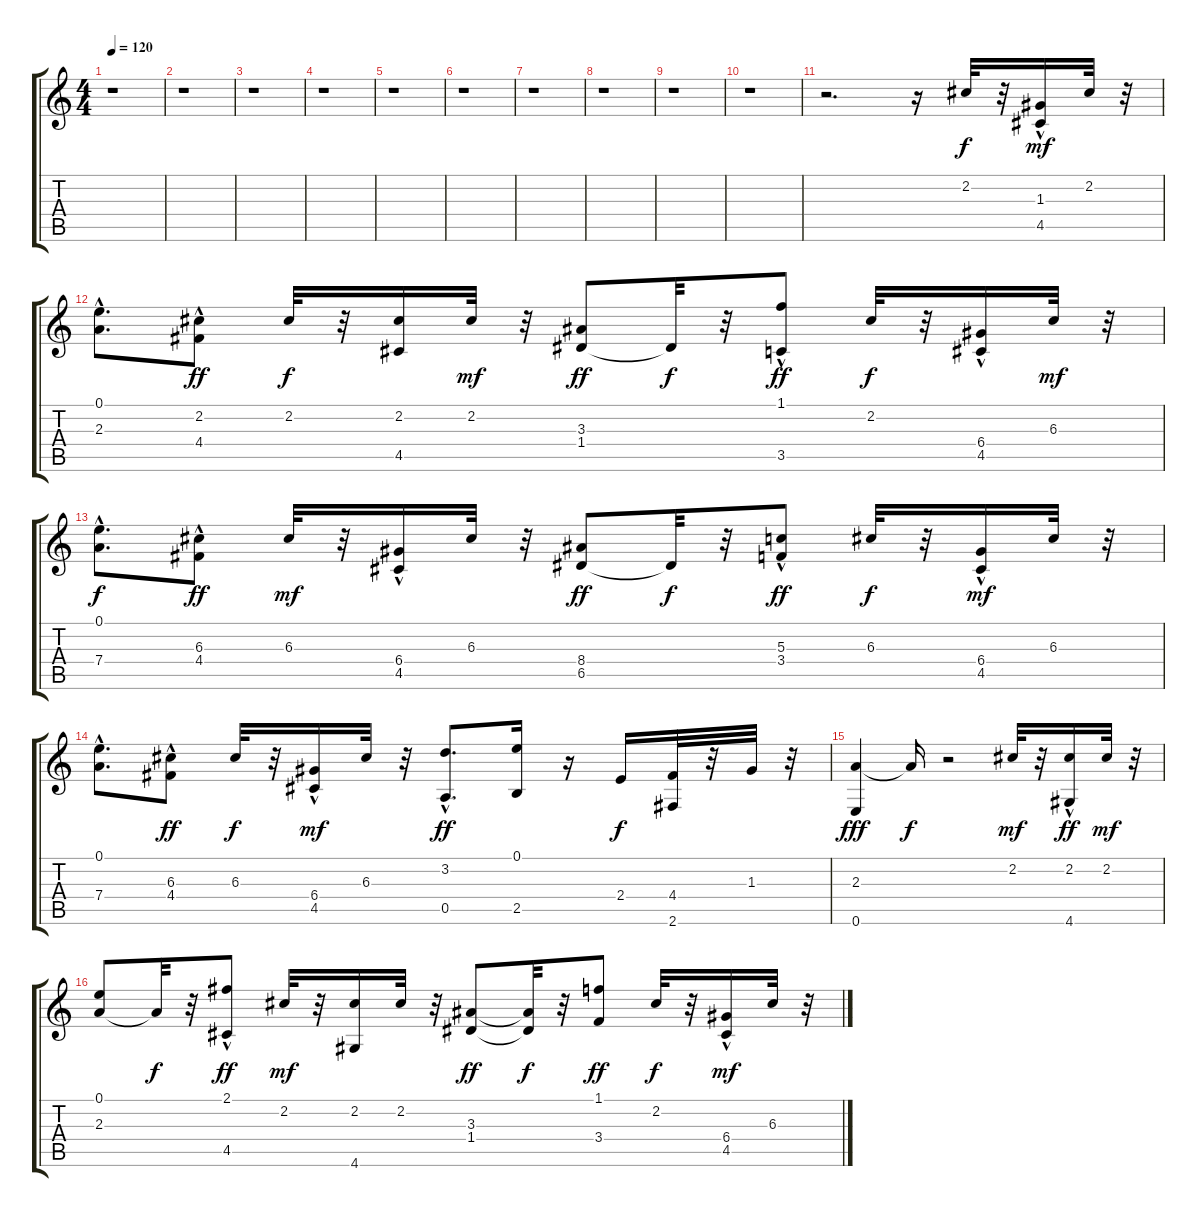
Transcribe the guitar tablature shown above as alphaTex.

\track "" {instrument acousticbass}
\staff {score tabs}
\tuning (E4 B3 G3 D3 A2 E2) {hide}
\ts (4 4)
\tempo 120
\clef g2
\ks c
r.1{dy fff} |
r.1 |
r.1 |
r.1 |
r.1 |
r.1 |
r.1 |
r.1 |
r.1 |
r.1 |
r.2{d} r.16 2.2.32{dy f} r.32 (1.3 4.5{hac}).16{dy mf} 2.2.32 r.32 |
(0.1 2.3{hac}).8{d} (2.2{hac} 4.4).8{dy ff} 2.2.32{dy f} r.32 (2.2 4.5).16 2.2.32{dy mf} r.32 (3.3 1.4).8{dy ff} 1.4{t}.32{dy f} r.32 (1.1{hac} 3.5).8{dy ff} 2.2.32{dy f} r.32 (6.4 4.5{hac}).16 6.3.32{dy mf} r.32 |
(0.1 7.4{hac}).8{d dy f} (6.3{hac} 4.4).8{dy ff} 6.3.32{dy mf} r.32 (6.4 4.5{hac}).16 6.3.32 r.32 (8.4 6.5).8{dy ff} 6.5{t}.32{dy f} r.32 (5.3{hac} 3.4).8{dy ff} 6.3.32{dy f} r.32 (6.4 4.5{hac}).16{dy mf} 6.3.32 r.32 |
(0.1{hac} 7.4).8{d} (6.3{hac} 4.4).8{dy ff} 6.3.32{dy f} r.32 (6.4 4.5{hac}).16{dy mf} 6.3.32 r.32 (3.2{hac} 0.5).8{d dy ff} (0.1 2.5).16 r.16 2.4.16{dy f} (4.4 2.6).32 r.32 1.3.32 r.32 |
(2.3 0.6).4{dy fff} 2.3{t}.16{dy f} r.2 2.2.32{dy mf} r.32 (2.2 4.6{hac}).16{dy ff} 2.2.32{dy mf} r.32 |
(0.1 2.3).8 2.3{t}.32{dy f} r.32 (2.1{hac} 4.5).8{dy ff} 2.2.32{dy mf} r.32 (2.2 4.6).16 2.2.32 r.32 (3.3 1.4).8{dy ff} (3.3{t} 1.4{t}).32{dy f} r.32 (1.1 3.4).8{dy ff} 2.2.32{dy f} r.32 (6.4 4.5{hac}).16{dy mf} 6.3.32 r.32
